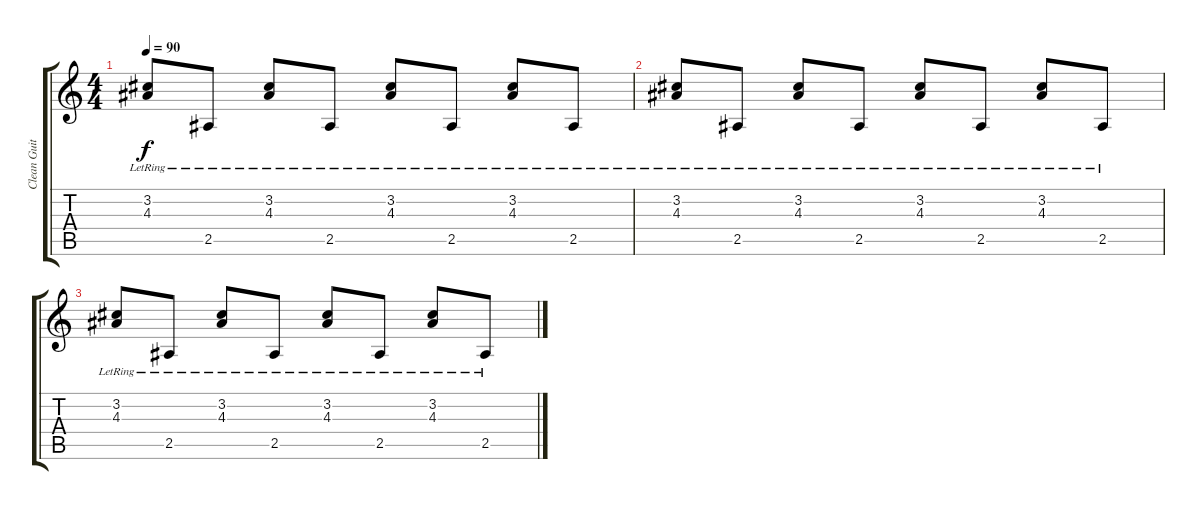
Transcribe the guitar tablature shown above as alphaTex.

\track ("Clean Guitar" "Clean Guit") {instrument electricguitarclean}
\staff {score tabs}
\tuning (Eb4 Bb3 Gb3 Db3 Ab2 Db2) {hide}
\ts (4 4)
\tempo 90
\clef g2
\ks c
(3.2{lr} 4.3{lr}).8{dy f} 2.5{lr}.8 (3.2{lr} 4.3{lr}).8 2.5{lr}.8 (3.2{lr} 4.3{lr}).8 2.5{lr}.8 (3.2{lr} 4.3{lr}).8 2.5{lr}.8 |
(3.2{lr} 4.3{lr}).8 2.5{lr}.8 (3.2{lr} 4.3{lr}).8 2.5{lr}.8 (3.2{lr} 4.3{lr}).8 2.5{lr}.8 (3.2{lr} 4.3{lr}).8 2.5{lr}.8 |
(3.2{lr} 4.3{lr}).8 2.5{lr}.8 (3.2{lr} 4.3{lr}).8 2.5{lr}.8 (3.2{lr} 4.3{lr}).8 2.5{lr}.8 (3.2{lr} 4.3{lr}).8 2.5{lr}.8
